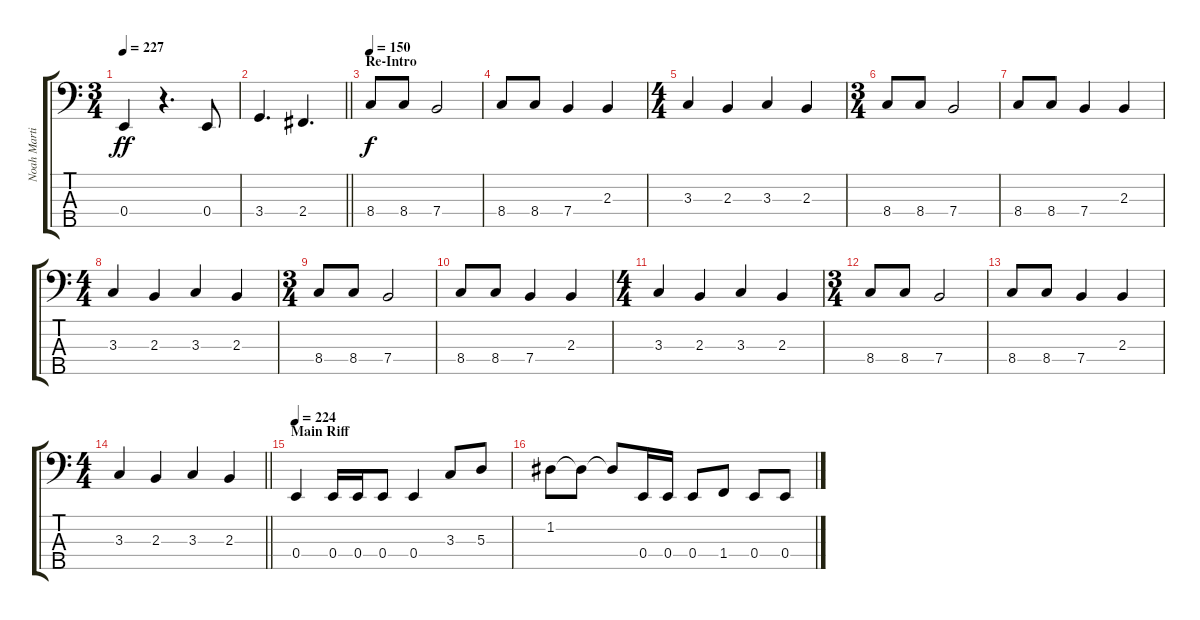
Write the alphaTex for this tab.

\track ("Noah Martin" "Noah Marti") {instrument electricbassfinger}
\staff {score tabs}
\tuning (G2 D2 A1 E1 B0) {hide}
\ts (3 4)
\tempo 227
\clef f4
\ks c
0.4.4{dy ff} r.4{d} 0.4.8 |
\barLineRight lightlight
3.4.4{d} 2.4.4{d} |
\section ("" "Re-Intro")
\tempo 150
8.4.8{dy f} 8.4.8 7.4.2 |
8.4.8 8.4.8 7.4.4 2.3.4 |
\ts (4 4)
3.3.4 2.3.4 3.3.4 2.3.4 |
\ts (3 4)
8.4.8 8.4.8 7.4.2 |
8.4.8 8.4.8 7.4.4 2.3.4 |
\ts (4 4)
3.3.4 2.3.4 3.3.4 2.3.4 |
\ts (3 4)
8.4.8 8.4.8 7.4.2 |
8.4.8 8.4.8 7.4.4 2.3.4 |
\ts (4 4)
3.3.4 2.3.4 3.3.4 2.3.4 |
\ts (3 4)
8.4.8 8.4.8 7.4.2 |
8.4.8 8.4.8 7.4.4 2.3.4 |
\ts (4 4)
\barLineRight lightlight
3.3.4 2.3.4 3.3.4 2.3.4 |
\section ("" "Main Riff")
\tempo 224
0.4.4 0.4.16 0.4.16 0.4.8 0.4.4 3.3.8 5.3.8 |
1.2.8 1.2{t}.8 1.2{t}.8 0.4.16 0.4.16 0.4.8 1.4.8 0.4.8 0.4.8
